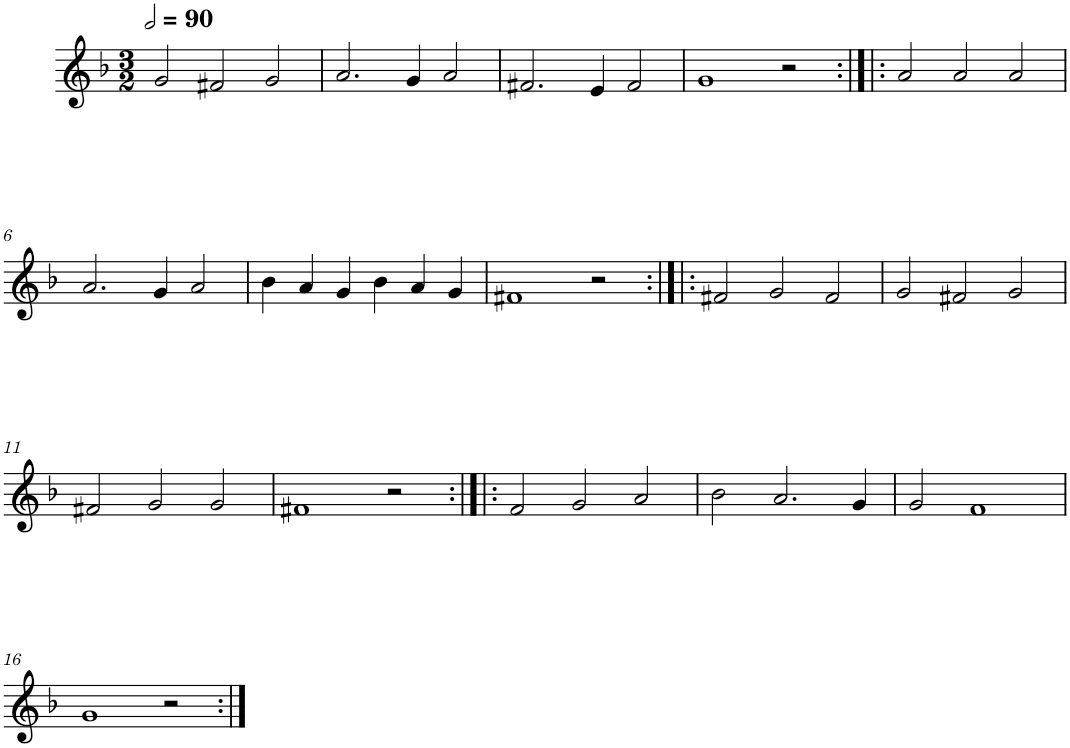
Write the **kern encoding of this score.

**kern
*part1
*staff1
*I"Quatre parties
*clefG2
*k[b-]
*M3/2
*MM180
=1
2g/
2f#X/
2g/
=2
2.a/
4g/
2a/
=3
2.f#X/
4e/
2f#/
=4
1g
2r
=5:|!|:
2a/
2a/
2a/
!!LO:LB:g=z
=6
2.a/
4g/
2a/
=7
4b-\
4a/
4g/
4b-\
4a/
4g/
=8
1f#X
2r
=9:|!|:
2f#X/
2g/
2f#/
=10
2g/
2f#X/
2g/
!!LO:LB:g=z
=11
2f#X/
2g/
2g/
=12
1f#X
2r
=13:|!|:
2f/
2g/
2a/
=14
2b-\
2.a/
4g/
=15
2g/
1f
!!LO:LB:g=z
=16
1g
2r
=:|!
*-
